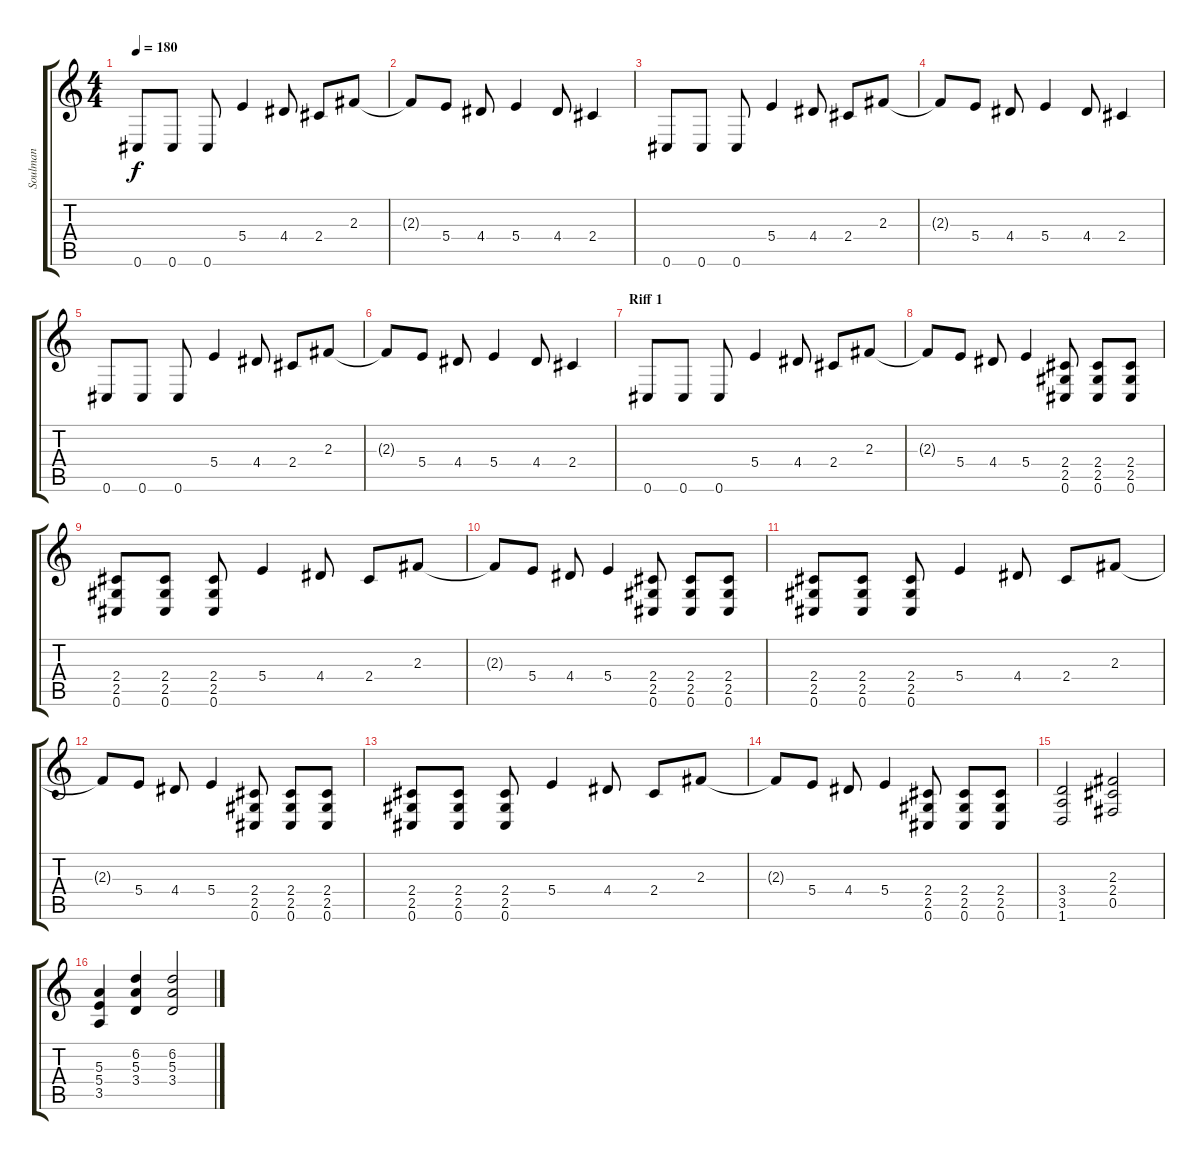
\track ("Soulman" "Soulman") {instrument distortionguitar}
\staff {score tabs}
\tuning (Db4 Ab3 E3 B2 Gb2 Db2) {hide}
\ts (4 4)
\tempo 180
\clef g2
\ks c
0.6.8{dy f} 0.6.8 0.6.8 5.4.4 4.4.8 2.4.8 2.3.8 |
2.3{t}.8 5.4.8 4.4.8 5.4.4 4.4.8 2.4.4 |
0.6.8 0.6.8 0.6.8 5.4.4 4.4.8 2.4.8 2.3.8 |
2.3{t}.8 5.4.8 4.4.8 5.4.4 4.4.8 2.4.4 |
0.6.8 0.6.8 0.6.8 5.4.4 4.4.8 2.4.8 2.3.8 |
2.3{t}.8 5.4.8 4.4.8 5.4.4 4.4.8 2.4.4 |
\section ("" "Riff 1")
0.6.8 0.6.8 0.6.8 5.4.4 4.4.8 2.4.8 2.3.8 |
2.3{t}.8 5.4.8 4.4.8 5.4.4 (2.4 2.5 0.6).8 (2.4 2.5 0.6).8 (2.4 2.5 0.6).8 |
(2.4 2.5 0.6).8 (2.4 2.5 0.6).8 (2.4 2.5 0.6).8 5.4.4 4.4.8 2.4.8 2.3.8 |
2.3{t}.8 5.4.8 4.4.8 5.4.4 (2.4 2.5 0.6).8 (2.4 2.5 0.6).8 (2.4 2.5 0.6).8 |
(2.4 2.5 0.6).8 (2.4 2.5 0.6).8 (2.4 2.5 0.6).8 5.4.4 4.4.8 2.4.8 2.3.8 |
2.3{t}.8 5.4.8 4.4.8 5.4.4 (2.4 2.5 0.6).8 (2.4 2.5 0.6).8 (2.4 2.5 0.6).8 |
(2.4 2.5 0.6).8 (2.4 2.5 0.6).8 (2.4 2.5 0.6).8 5.4.4 4.4.8 2.4.8 2.3.8 |
2.3{t}.8 5.4.8 4.4.8 5.4.4 (2.4 2.5 0.6).8 (2.4 2.5 0.6).8 (2.4 2.5 0.6).8 |
(3.4 3.5 1.6).2 (2.3 2.4 0.5).2 |
(5.3 5.4 3.5).4 (6.2 5.3 3.4).4 (6.2 5.3 3.4).2
